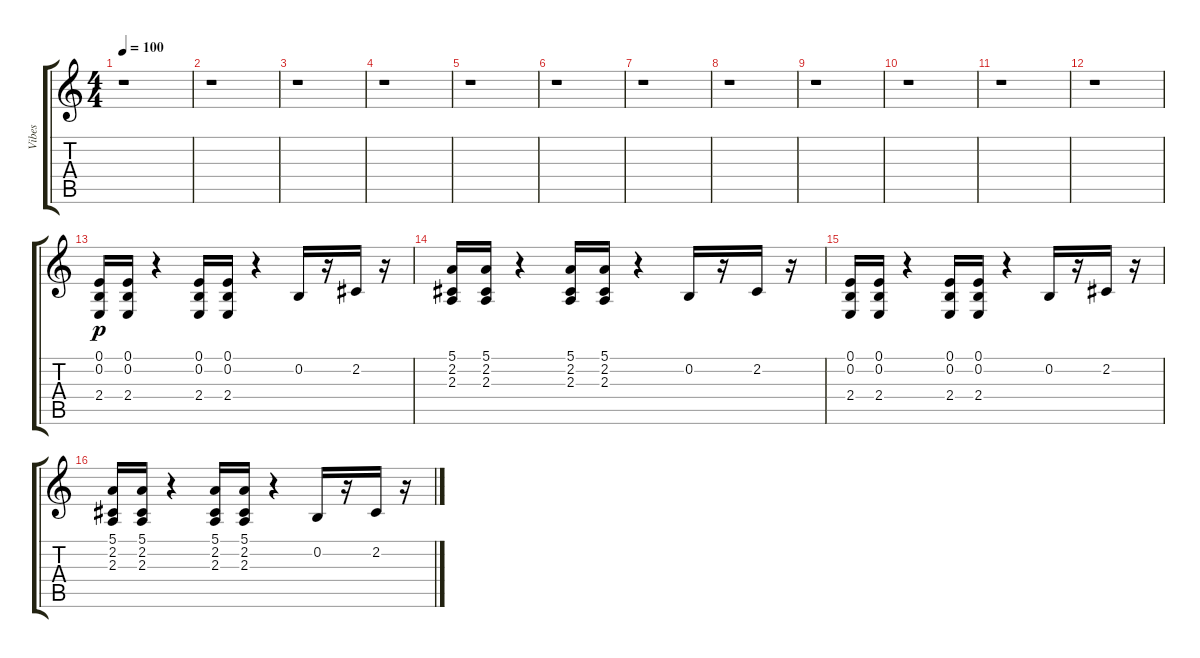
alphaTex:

\track ("Vibes" "Vibes") {instrument vibraphone}
\staff {score tabs}
\tuning (E4 B3 G3 D3 A2 E2) {hide}
\ts (4 4)
\tempo 100
\clef g2
\ks c
r.1{dy p} |
r.1 |
r.1 |
r.1 |
r.1 |
r.1 |
r.1 |
r.1 |
r.1 |
r.1 |
r.1 |
r.1 |
(0.1 0.2 2.4).16 (0.1 0.2 2.4).16 r.4 (0.1 0.2 2.4).16 (0.1 0.2 2.4).16 r.4 0.2.16 r.16 2.2.16 r.16 |
(5.1 2.2 2.3).16 (5.1 2.2 2.3).16 r.4 (5.1 2.2 2.3).16 (5.1 2.2 2.3).16 r.4 0.2.16 r.16 2.2.16 r.16 |
(0.1 0.2 2.4).16 (0.1 0.2 2.4).16 r.4 (0.1 0.2 2.4).16 (0.1 0.2 2.4).16 r.4 0.2.16 r.16 2.2.16 r.16 |
(5.1 2.2 2.3).16 (5.1 2.2 2.3).16 r.4 (5.1 2.2 2.3).16 (5.1 2.2 2.3).16 r.4 0.2.16 r.16 2.2.16 r.16
